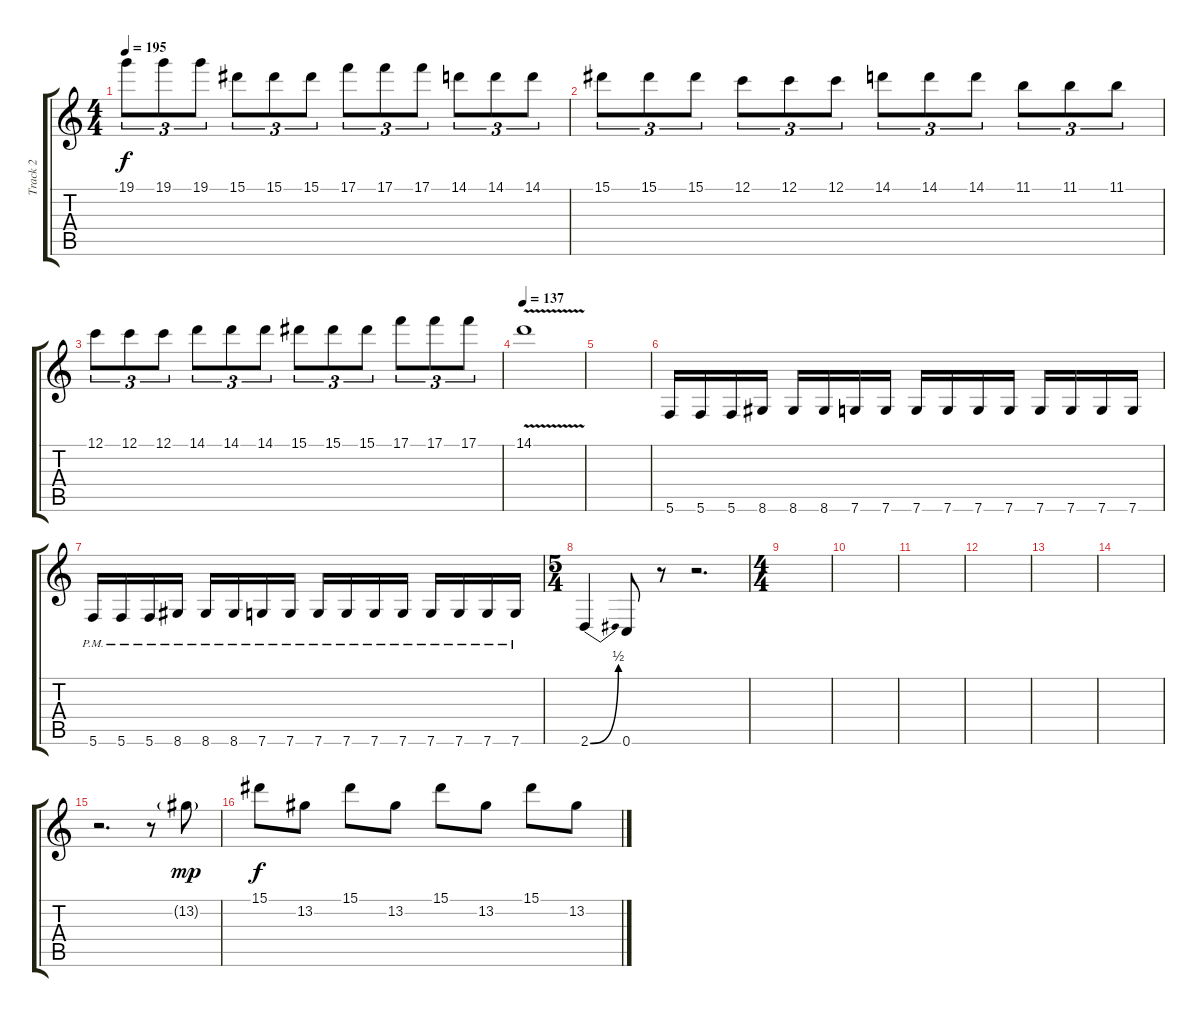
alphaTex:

\track ("Track 2" "Track 2") {instrument distortionguitar}
\staff {score tabs}
\tuning (C4 G3 Eb3 Bb2 F2 C2) {hide}
\ts (4 4)
\tempo 195
\clef g2
\ks c
19.1.8{tu (3 2) dy f} 19.1.8{tu (3 2)} 19.1.8{tu (3 2)} 15.1.8{tu (3 2)} 15.1.8{tu (3 2)} 15.1.8{tu (3 2)} 17.1.8{tu (3 2)} 17.1.8{tu (3 2)} 17.1.8{tu (3 2)} 14.1.8{tu (3 2)} 14.1.8{tu (3 2)} 14.1.8{tu (3 2)} |
15.1.8{tu (3 2)} 15.1.8{tu (3 2)} 15.1.8{tu (3 2)} 12.1.8{tu (3 2)} 12.1.8{tu (3 2)} 12.1.8{tu (3 2)} 14.1.8{tu (3 2)} 14.1.8{tu (3 2)} 14.1.8{tu (3 2)} 11.1.8{tu (3 2)} 11.1.8{tu (3 2)} 11.1.8{tu (3 2)} |
12.1.8{tu (3 2)} 12.1.8{tu (3 2)} 12.1.8{tu (3 2)} 14.1.8{tu (3 2)} 14.1.8{tu (3 2)} 14.1.8{tu (3 2)} 15.1.8{tu (3 2)} 15.1.8{tu (3 2)} 15.1.8{tu (3 2)} 17.1.8{tu (3 2)} 17.1.8{tu (3 2)} 17.1.8{tu (3 2)} |
\tempo 137
14.1{v}.1 |
|
5.6.16 5.6.16 5.6.16 8.6.16 8.6.16 8.6.16 7.6.16 7.6.16 7.6.16 7.6.16 7.6.16 7.6.16 7.6.16 7.6.16 7.6.16 7.6.16 |
5.6{pm}.16 5.6{pm}.16 5.6{pm}.16 8.6{pm}.16 8.6{pm}.16 8.6{pm}.16 7.6{pm}.16 7.6{pm}.16 7.6{pm}.16 7.6{pm}.16 7.6{pm}.16 7.6{pm}.16 7.6{pm}.16 7.6{pm}.16 7.6{pm}.16 7.6{pm}.16 |
\ts (5 4)
2.6{be (bend 0 0 60 2)}.4 0.6.8 r.8 r.2{d} |
\ts (4 4)
|
|
|
|
|
|
r.2{d} r.8 13.2{g}.8{dy mp} |
15.1.8{dy f} 13.2.8 15.1.8 13.2.8 15.1.8 13.2.8 15.1.8 13.2.8
